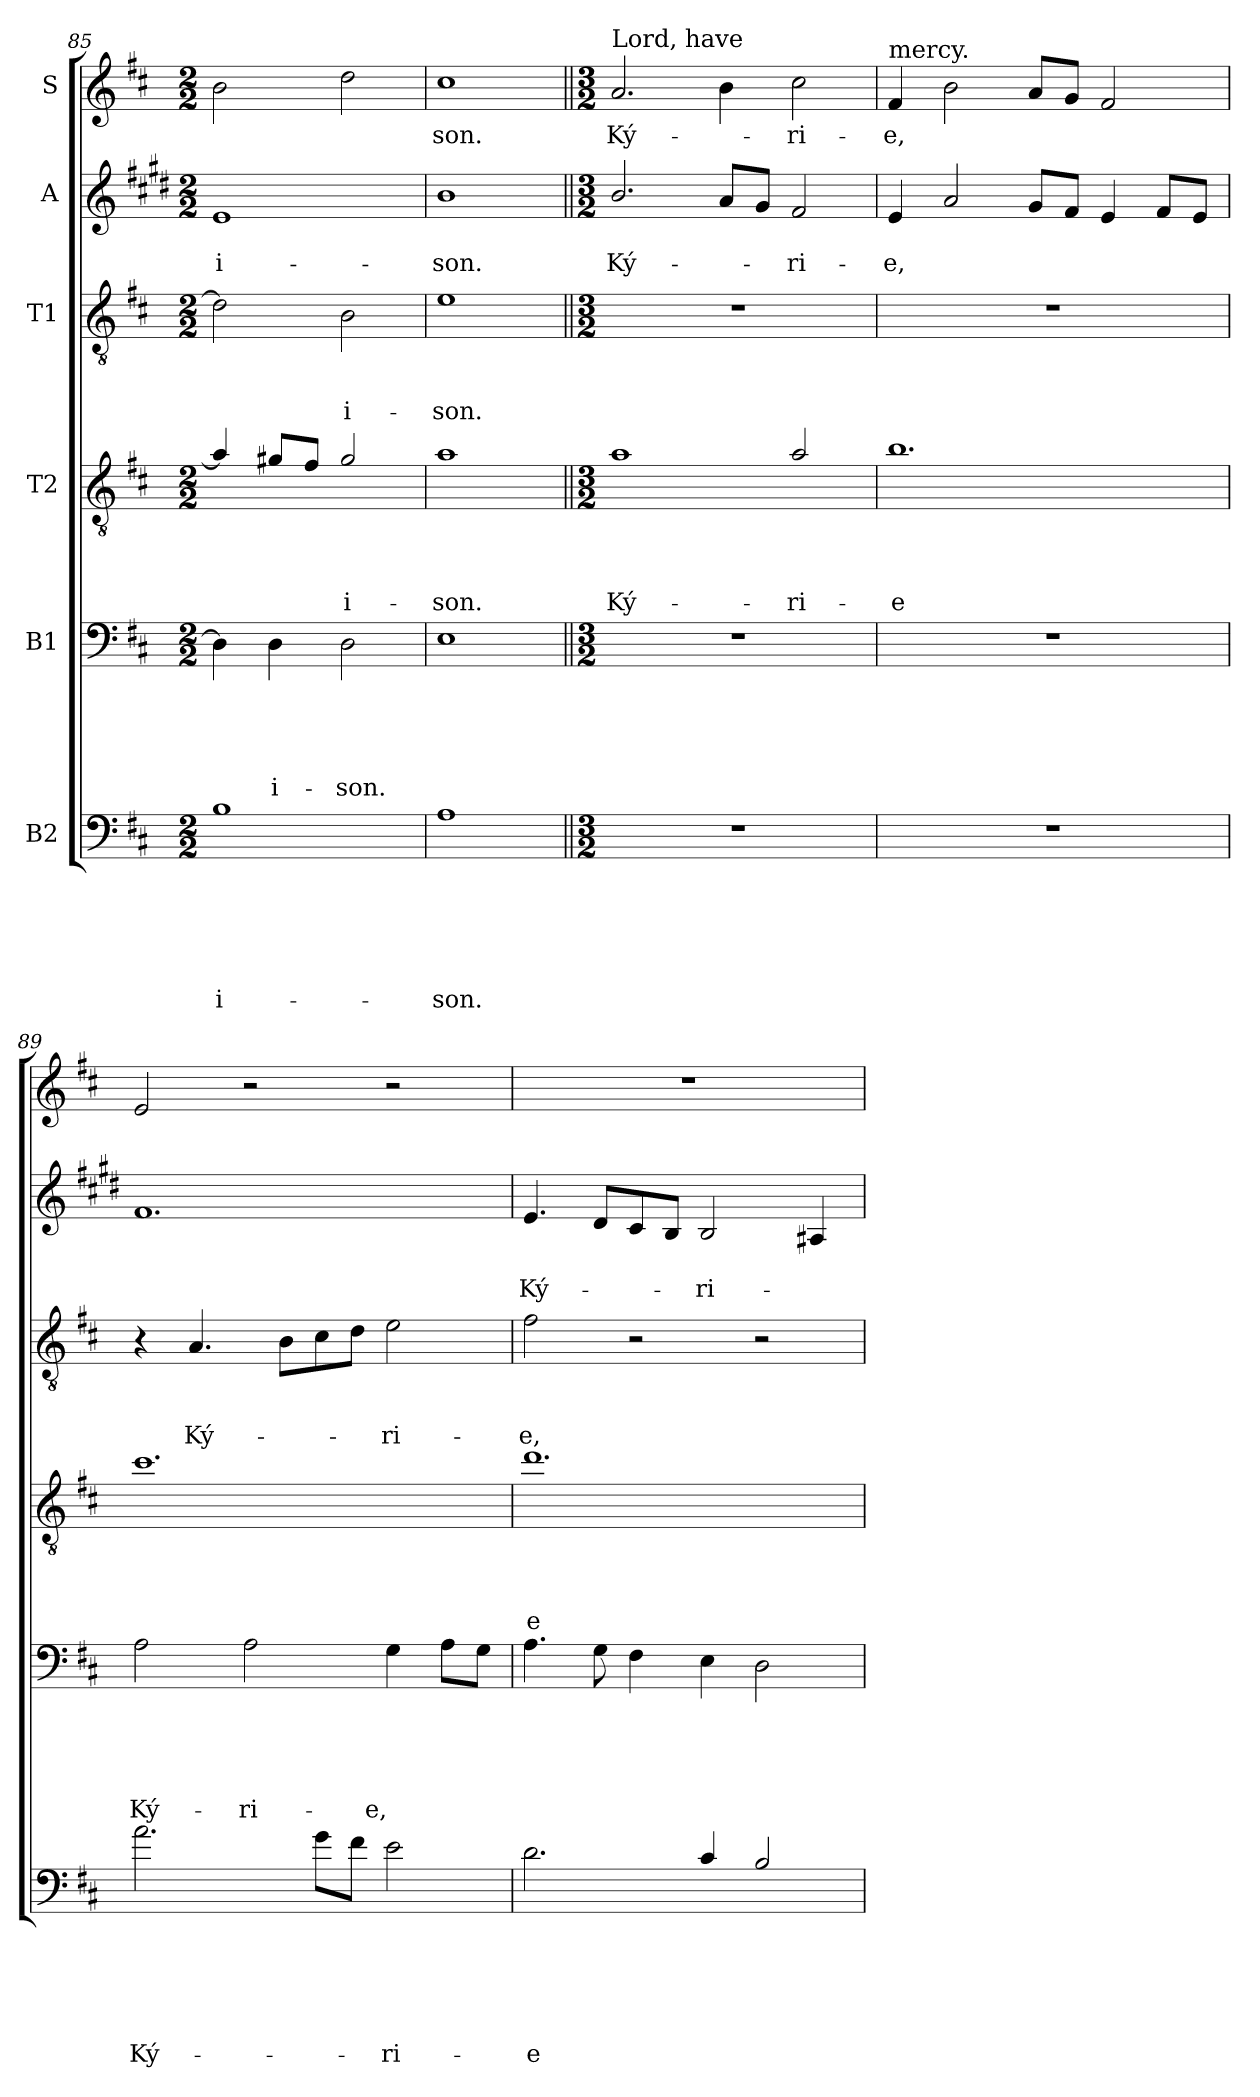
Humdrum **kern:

**kern	**text	**text	**text	**text	**text	**text	**kern	**text	**text	**text	**text	**text	**kern	**text	**text	**text	**text	**kern	**text	**text	**text	**kern	**text	**text	**kern	**text
*part6	*part6	*part6	*part6	*part6	*part6	*part6	*part5	*part5	*part5	*part5	*part5	*part5	*part4	*part4	*part4	*part4	*part4	*part3	*part3	*part3	*part3	*part2	*part2	*part2	*part1	*part1
*staff6	*staff6	*staff6	*staff6	*staff6	*staff6	*staff6	*staff5	*staff5	*staff5	*staff5	*staff5	*staff5	*staff4	*staff4	*staff4	*staff4	*staff4	*staff3	*staff3	*staff3	*staff3	*staff2	*staff2	*staff2	*staff1	*staff1
*I"B2	*	*	*	*	*	*	*I"B1	*	*	*	*	*	*I"T2	*	*	*	*	*I"T1	*	*	*	*I"A	*	*	*I"S	*
*clefF4	*	*	*	*	*	*	*clefF4	*	*	*	*	*	*clefGv2	*	*	*	*	*clefGv2	*	*	*	*clefG2	*	*	*clefG2	*
*ITrd7c12	*	*	*	*	*	*	*	*	*	*	*	*	*ITrd8c14	*	*	*	*	*	*	*	*	*ITrd1c2	*	*	*	*
*k[f#c#]	*	*	*	*	*	*	*k[f#c#]	*	*	*	*	*	*k[f#c#]	*	*	*	*	*k[f#c#]	*	*	*	*k[f#c#]	*	*	*k[f#c#]	*
*D:	*	*	*	*	*	*	*D:	*	*	*	*	*	*D:	*	*	*	*	*D:	*	*	*	*D:	*	*	*D:	*
*M2/2	*	*	*	*	*	*	*M2/2	*	*	*	*	*	*M2/2	*	*	*	*	*M2/2	*	*	*	*M2/2	*	*	*M2/2	*
=85	=85	=85	=85	=85	=85	=85	=85	=85	=85	=85	=85	=85	=85	=85	=85	=85	=85	=85	=85	=85	=85	=85	=85	=85	=85	=85
!	!	!	!	!	!	!LO:LY:b	!	!	!	!	!	!	!	!	!	!	!	!	!	!	!	!	!	!LO:LY:b	!	!
1BB	.	.	.	.	.	-i-	4D\]	.	.	.	.	.	4A/]	.	.	.	.	2d\]	.	.	.	1d	.	-i-	2b\	.
!	!	!	!	!	!	!	!	!	!	!	!	!LO:LY:b	!	!	!	!	!	!	!	!	!	!	!	!	!	!
.	.	.	.	.	.	.	4D\	.	.	.	.	-i-	8G#/L	.	.	.	.	.	.	.	.	.	.	.	.	.
.	.	.	.	.	.	.	.	.	.	.	.	.	8F#/J	.	.	.	.	.	.	.	.	.	.	.	.	.
!	!	!	!	!	!	!	!	!	!	!	!	!LO:LY:b	!	!	!	!	!LO:LY:b	!	!	!	!LO:LY:b	!	!	!	!	!
.	.	.	.	.	.	.	2D\	.	.	.	.	-son.	2G#/	.	.	.	-i-	2B\	.	.	-i-	.	.	.	2dd\	.
=86	=86	=86	=86	=86	=86	=86	=86	=86	=86	=86	=86	=86	=86	=86	=86	=86	=86	=86	=86	=86	=86	=86	=86	=86	=86	=86
!	!	!	!	!	!	!LO:LY:b	!	!	!	!	!	!	!	!	!	!	!LO:LY:b	!	!	!	!LO:LY:b	!	!	!LO:LY:b	!	!LO:LY:b
1AA	.	.	.	.	.	-son.	1E	.	.	.	.	.	1A	.	.	.	-son.	1e	.	.	-son.	1a	.	-son.	1cc#	-son.
=87||	=87||	=87||	=87||	=87||	=87||	=87||	=87||	=87||	=87||	=87||	=87||	=87||	=87||	=87||	=87||	=87||	=87||	=87||	=87||	=87||	=87||	=87||	=87||	=87||	=87||	=87||
*M3/2	*	*	*	*	*	*	*M3/2	*	*	*	*	*	*M3/2	*	*	*	*	*M3/2	*	*	*	*M3/2	*	*	*M3/2	*
!	!	!	!	!	!	!	!	!	!	!	!	!	!	!	!	!	!	!	!	!	!	!	!	!	!LO:TX:a:t=Lord, have	!
!	!	!	!	!	!	!	!	!	!	!	!	!	!	!	!	!	!LO:LY:b	!	!	!	!	!	!	!LO:LY:b	!	!LO:LY:b
1.r	.	.	.	.	.	.	1.r	.	.	.	.	.	1A	.	.	.	Ký-	1.r	.	.	.	2.a/	.	Ký-	2.a/	Ký-
.	.	.	.	.	.	.	.	.	.	.	.	.	.	.	.	.	.	.	.	.	.	8g/L	.	.	4b\	.
.	.	.	.	.	.	.	.	.	.	.	.	.	.	.	.	.	.	.	.	.	.	8f#/J	.	.	.	.
!	!	!	!	!	!	!	!	!	!	!	!	!	!	!	!	!	!LO:LY:b	!	!	!	!	!	!	!LO:LY:b	!	!LO:LY:b
.	.	.	.	.	.	.	.	.	.	.	.	.	2A/	.	.	.	-ri-	.	.	.	.	2e/	.	-ri-	2cc#\	-ri-
=88	=88	=88	=88	=88	=88	=88	=88	=88	=88	=88	=88	=88	=88	=88	=88	=88	=88	=88	=88	=88	=88	=88	=88	=88	=88	=88
!	!	!	!	!	!	!	!	!	!	!	!	!	!	!	!	!	!	!	!	!	!	!	!	!	!LO:TX:a:t=mercy.	!
!	!	!	!	!	!	!	!	!	!	!	!	!	!	!	!	!	!LO:LY:b	!	!	!	!	!	!	!LO:LY:b	!	!LO:LY:b
1.r	.	.	.	.	.	.	1.r	.	.	.	.	.	1.B	.	.	.	-e	1.r	.	.	.	4d/	.	-e,	4f#/	-e,
.	.	.	.	.	.	.	.	.	.	.	.	.	.	.	.	.	.	.	.	.	.	2g/	.	.	2b\	.
.	.	.	.	.	.	.	.	.	.	.	.	.	.	.	.	.	.	.	.	.	.	8f#/L	.	.	8a/L	.
.	.	.	.	.	.	.	.	.	.	.	.	.	.	.	.	.	.	.	.	.	.	8e/J	.	.	8g/J	.
.	.	.	.	.	.	.	.	.	.	.	.	.	.	.	.	.	.	.	.	.	.	4d/	.	.	2f#/	.
.	.	.	.	.	.	.	.	.	.	.	.	.	.	.	.	.	.	.	.	.	.	8e/L	.	.	.	.
.	.	.	.	.	.	.	.	.	.	.	.	.	.	.	.	.	.	.	.	.	.	8d/J	.	.	.	.
!!LO:PB:g=z
=89	=89	=89	=89	=89	=89	=89	=89	=89	=89	=89	=89	=89	=89	=89	=89	=89	=89	=89	=89	=89	=89	=89	=89	=89	=89	=89
!	!	!	!	!	!	!LO:LY:b	!	!	!	!	!	!LO:LY:b	!	!	!	!	!	!	!	!	!	!	!	!	!	!
2.A\	.	.	.	.	.	Ký-	2A\	.	.	.	.	Ký-	1.c#	.	.	.	.	4r	.	.	.	1.e	.	.	2e/	.
!	!	!	!	!	!	!	!	!	!	!	!	!	!	!	!	!	!	!	!	!	!LO:LY:b	!	!	!	!	!
.	.	.	.	.	.	.	.	.	.	.	.	.	.	.	.	.	.	4.A/	.	.	Ký-	.	.	.	.	.
!	!	!	!	!	!	!	!	!	!	!	!	!LO:LY:b	!	!	!	!	!	!	!	!	!	!	!	!	!	!
.	.	.	.	.	.	.	2A\	.	.	.	.	-ri-	.	.	.	.	.	.	.	.	.	.	.	.	2r	.
.	.	.	.	.	.	.	.	.	.	.	.	.	.	.	.	.	.	8B\L	.	.	.	.	.	.	.	.
8G\L	.	.	.	.	.	.	.	.	.	.	.	.	.	.	.	.	.	8c#\	.	.	.	.	.	.	.	.
8F#\J	.	.	.	.	.	.	.	.	.	.	.	.	.	.	.	.	.	8d\J	.	.	.	.	.	.	.	.
!	!	!	!	!	!	!LO:LY:b	!	!	!	!	!	!LO:LY:b	!	!	!	!	!	!	!	!	!LO:LY:b	!	!	!	!	!
2E\	.	.	.	.	.	-ri-	4G\	.	.	.	.	-e,	.	.	.	.	.	2e\	.	.	-ri-	.	.	.	2r	.
.	.	.	.	.	.	.	8A\L	.	.	.	.	.	.	.	.	.	.	.	.	.	.	.	.	.	.	.
.	.	.	.	.	.	.	8G\J	.	.	.	.	.	.	.	.	.	.	.	.	.	.	.	.	.	.	.
=90	=90	=90	=90	=90	=90	=90	=90	=90	=90	=90	=90	=90	=90	=90	=90	=90	=90	=90	=90	=90	=90	=90	=90	=90	=90	=90
!	!	!	!	!	!	!LO:LY:b	!	!	!	!	!	!	!	!	!	!	!LO:LY:b	!	!	!	!LO:LY:b	!	!	!LO:LY:b	!	!
2.D\	.	.	.	.	.	-e	4.A\	.	.	.	.	.	1.d	.	.	.	e-	2f#\	.	.	-e,	4.d/	.	Ký-	1.r	.
.	.	.	.	.	.	.	8G\	.	.	.	.	.	.	.	.	.	.	.	.	.	.	8c#/L	.	.	.	.
.	.	.	.	.	.	.	4F#\	.	.	.	.	.	.	.	.	.	.	2r	.	.	.	8B/	.	.	.	.
.	.	.	.	.	.	.	.	.	.	.	.	.	.	.	.	.	.	.	.	.	.	8A/J	.	.	.	.
!	!	!	!	!	!	!	!	!	!	!	!	!	!	!	!	!	!	!	!	!	!	!	!	!LO:LY:b	!	!
4C#/	.	.	.	.	.	.	4E\	.	.	.	.	.	.	.	.	.	.	.	.	.	.	2A/	.	-ri-	.	.
2BB/	.	.	.	.	.	.	2D\	.	.	.	.	.	.	.	.	.	.	2r	.	.	.	.	.	.	.	.
.	.	.	.	.	.	.	.	.	.	.	.	.	.	.	.	.	.	.	.	.	.	4G#/	.	.	.	.
=	=	=	=	=	=	=	=	=	=	=	=	=	=	=	=	=	=	=	=	=	=	=	=	=	=	=
*-	*-	*-	*-	*-	*-	*-	*-	*-	*-	*-	*-	*-	*-	*-	*-	*-	*-	*-	*-	*-	*-	*-	*-	*-	*-	*-
